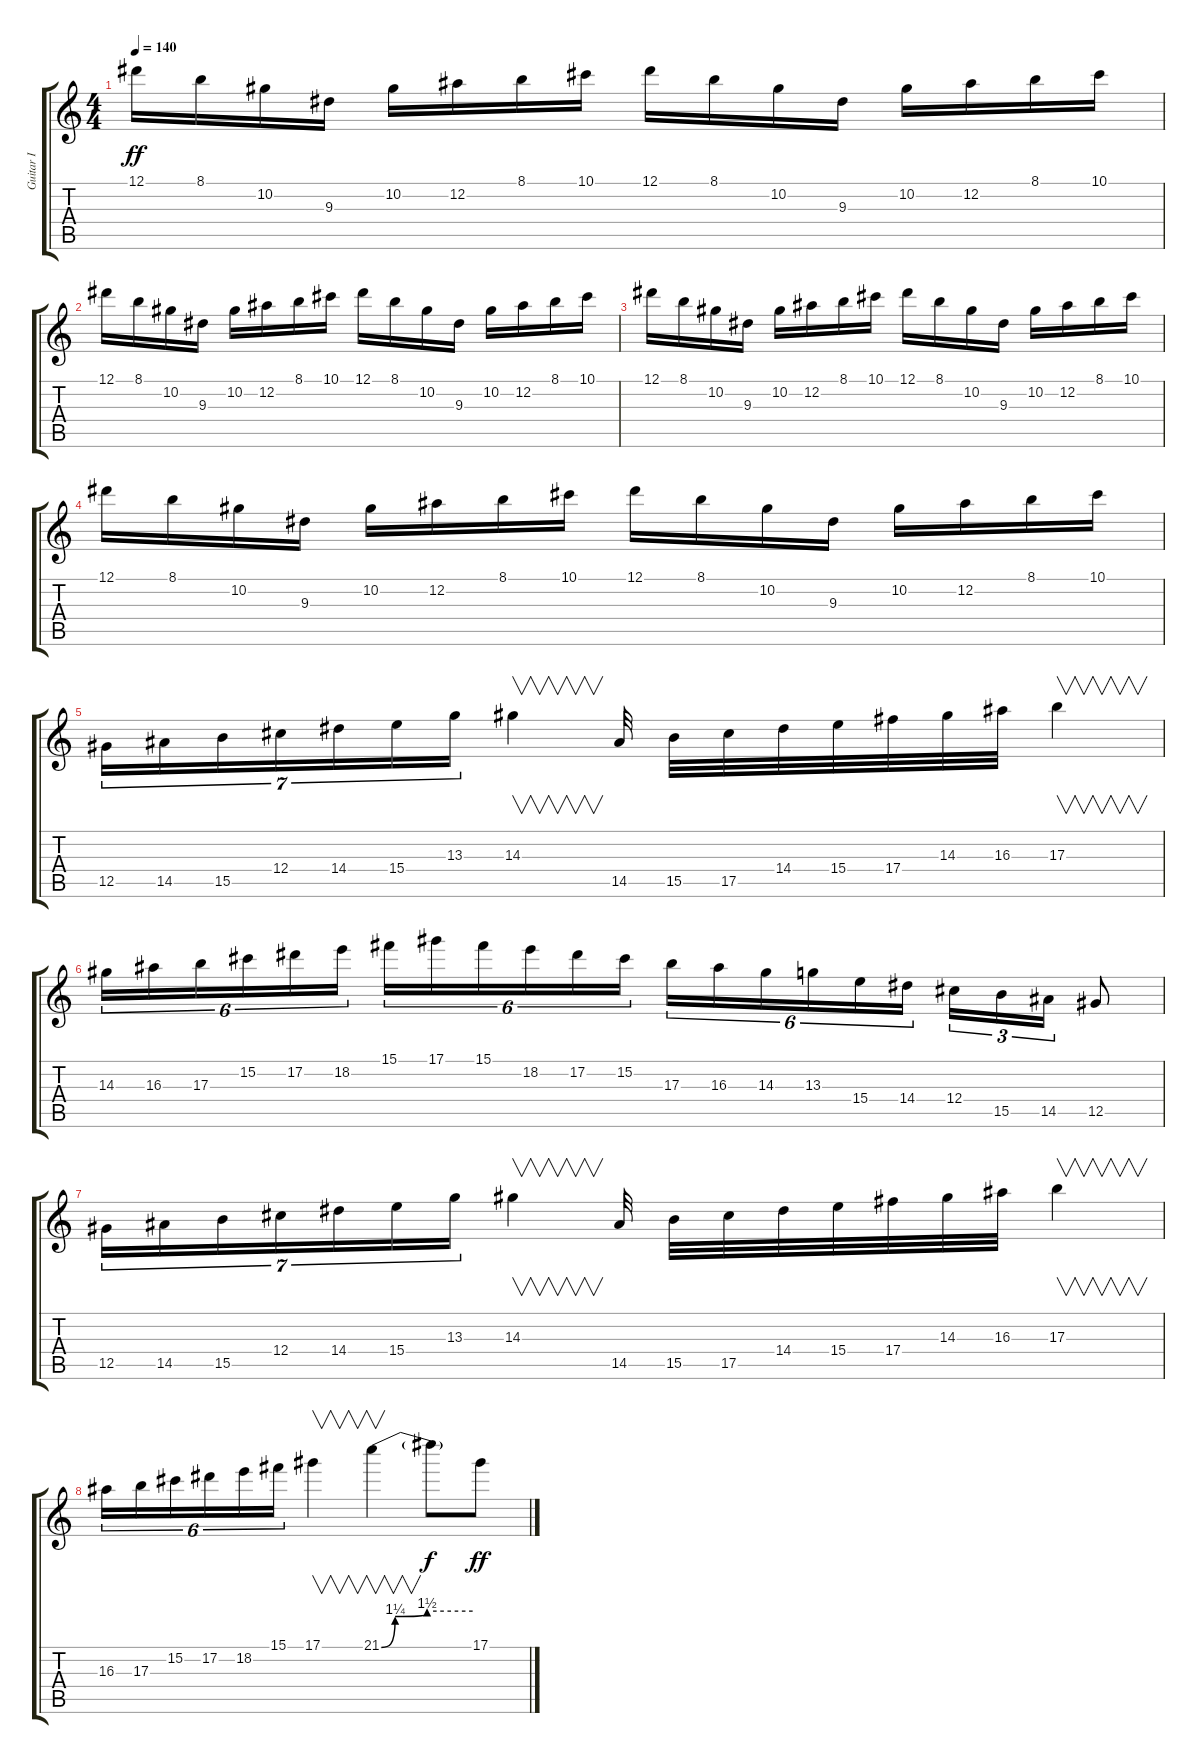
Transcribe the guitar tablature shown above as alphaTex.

\track ("Guitar I" "Guitar I") {instrument distortionguitar}
\staff {score tabs}
\tuning (Eb4 Bb3 Gb3 Db3 Ab2 Eb2) {hide}
\ts (4 4)
\tempo 140
\clef g2
\ks c
12.1.16{dy ff} 8.1.16 10.2.16 9.3.16 10.2.16 12.2.16 8.1.16 10.1.16 12.1.16 8.1.16 10.2.16 9.3.16 10.2.16 12.2.16 8.1.16 10.1.16 |
12.1.16 8.1.16 10.2.16 9.3.16 10.2.16 12.2.16 8.1.16 10.1.16 12.1.16 8.1.16 10.2.16 9.3.16 10.2.16 12.2.16 8.1.16 10.1.16 |
12.1.16 8.1.16 10.2.16 9.3.16 10.2.16 12.2.16 8.1.16 10.1.16 12.1.16 8.1.16 10.2.16 9.3.16 10.2.16 12.2.16 8.1.16 10.1.16 |
12.1.16 8.1.16 10.2.16 9.3.16 10.2.16 12.2.16 8.1.16 10.1.16 12.1.16 8.1.16 10.2.16 9.3.16 10.2.16 12.2.16 8.1.16 10.1.16 |
12.5.16{tu (7 4)} 14.5.16{tu (7 4)} 15.5.16{tu (7 4)} 12.4.16{tu (7 4)} 14.4.16{tu (7 4)} 15.4.16{tu (7 4)} 13.3.16{tu (7 4)} 14.3.4{v} 14.5.32 15.5.32 17.5.32 14.4.32 15.4.32 17.4.32 14.3.32 16.3.32 17.3.4{v} |
14.3.16{tu (6 4)} 16.3.16{tu (6 4)} 17.3.16{tu (6 4)} 15.2.16{tu (6 4)} 17.2.16{tu (6 4)} 18.2.16{tu (6 4)} 15.1.16{tu (6 4)} 17.1.16{tu (6 4)} 15.1.16{tu (6 4)} 18.2.16{tu (6 4)} 17.2.16{tu (6 4)} 15.2.16{tu (6 4)} 17.3.16{tu (6 4)} 16.3.16{tu (6 4)} 14.3.16{tu (6 4)} 13.3.16{tu (6 4)} 15.4.16{tu (6 4)} 14.4.16{tu (6 4)} 12.4.16{tu (3 2)} 15.5.16{tu (3 2)} 14.5.16{tu (3 2)} 12.5.8 |
12.5.16{tu (7 4)} 14.5.16{tu (7 4)} 15.5.16{tu (7 4)} 12.4.16{tu (7 4)} 14.4.16{tu (7 4)} 15.4.16{tu (7 4)} 13.3.16{tu (7 4)} 14.3.4{v} 14.5.32 15.5.32 17.5.32 14.4.32 15.4.32 17.4.32 14.3.32 16.3.32 17.3.4{v} |
16.3.16{tu (6 4)} 17.3.16{tu (6 4)} 15.2.16{tu (6 4)} 17.2.16{tu (6 4)} 18.2.16{tu (6 4)} 15.1.16{tu (6 4)} 17.1.4{v} 21.1{be (custom 0 0 9 5 30 6 60 6)}.4{v} 21.1{t}.8{dy f} 17.1.8{dy ff}
